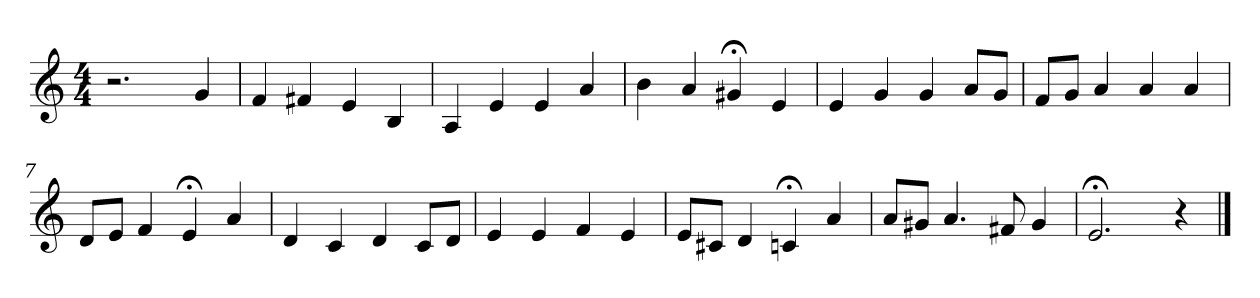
**kern
*part1
*staff1
*clefG2
*k[]
*C:
*M4/4
=1
2.r
4g
=2
4f
4f#X
4e
4B
=3
4A
4e
4e
4a
=4
4b
4a
4g#X;<
4e
=5
4e
4g
4g
8a/L
8g/J
=6
8f/L
8g/J
4a
4a
4a
=7
8d/L
8e/J
4f
4e;<
4a
=8
4d
4c
4d
8c/L
8d/J
=9
4e
4e
4f
4e
=10
8e/L
8c#X/J
4d
4cn;<
4a
=11
8a/L
8g#X/J
4.a
8f#X
4g#
=12
2.e;<
4r
==
*-
